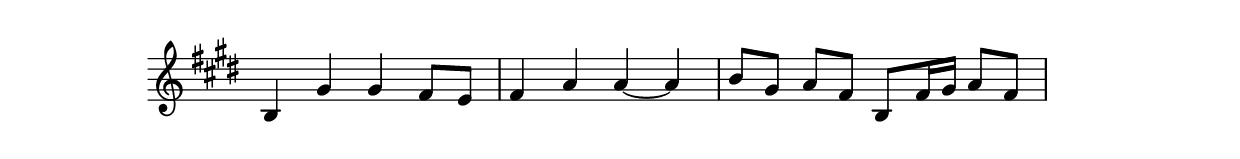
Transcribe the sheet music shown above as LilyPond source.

#(ly:set-option 'midi-extension "mid")
\version "2.12.3"
\include "english.ly"
\header{ 
title = ""
composer = ""
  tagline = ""  % removed 
}
%{
 Key: E
Mode: Major

| P G G RS | R m m - | PG mR P-RG mR |
  .                          . 
 %}
  
melody = {
\once \override Staff.TimeSignature #'stencil = ##f
\clef treble
\key c \major
\autoBeamOn  
\cadenzaOn
\bar "|"  g4 e'4 e'4 d'8[ c'8] \bar "|"  d'4 f'4 f'4~ f'4 \bar "|"  g'8[ e'8] f'8[ d'8] g8[  d'16 e'16] f'8[ d'8] \bar "|"
}

text = \lyricmode {
  
}

\score{
\transpose c' e'
<<
  \new Voice = "one" {
    \melody
  }
  \new Lyrics \lyricsto "one" \text
>>
\layout {
  \context {
       \Score
    \remove "Bar_number_engraver"
  } 
  }
\midi { 
  \context {
    \Score
    tempoWholesPerMinute = #(ly:make-moment 200 4)
   }
 }
}
